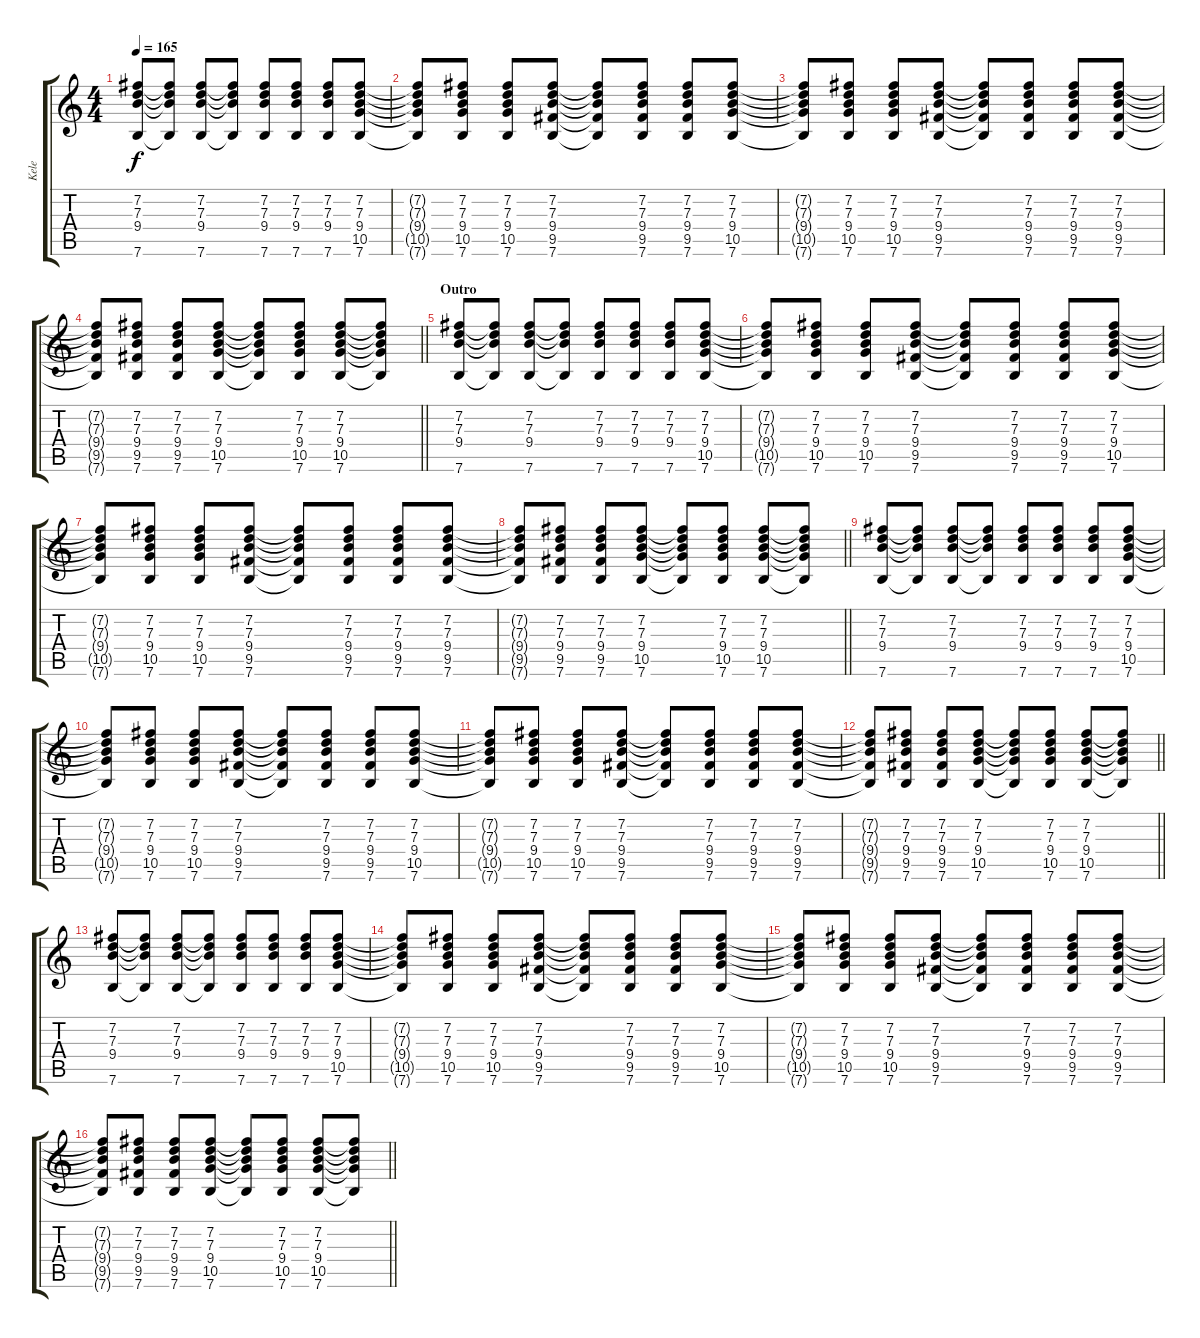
\track ("Kele" "Kele") {instrument acousticguitarnylon}
\staff {score tabs}
\tuning (E4 B3 G3 D3 A2 E2) {hide}
\ts (4 4)
\tempo 165
\clef g2
\ks c
(7.2 7.3 9.4 7.6).8{dy f} (7.2{t} 7.3{t} 9.4{t} 7.6{t}).8 (7.2 7.3 9.4 7.6).8 (7.2{t} 7.3{t} 9.4{t} 7.6{t}).8 (7.2 7.3 9.4 7.6).8 (7.2 7.3 9.4 7.6).8 (7.2 7.3 9.4 7.6).8 (7.2 7.3 9.4 10.5 7.6).8 |
(7.2{t} 7.3{t} 9.4{t} 10.5{t} 7.6{t}).8 (7.2 7.3 9.4 10.5 7.6).8 (7.2 7.3 9.4 10.5 7.6).8 (7.2 7.3 9.4 9.5 7.6).8 (7.2{t} 7.3{t} 9.4{t} 9.5{t} 7.6{t}).8 (7.2 7.3 9.4 9.5 7.6).8 (7.2 7.3 9.4 9.5 7.6).8 (7.2 7.3 9.4 10.5 7.6).8 |
(7.2{t} 7.3{t} 9.4{t} 10.5{t} 7.6{t}).8 (7.2 7.3 9.4 10.5 7.6).8 (7.2 7.3 9.4 10.5 7.6).8 (7.2 7.3 9.4 9.5 7.6).8 (7.2{t} 7.3{t} 9.4{t} 9.5{t} 7.6{t}).8 (7.2 7.3 9.4 9.5 7.6).8 (7.2 7.3 9.4 9.5 7.6).8 (7.2 7.3 9.4 9.5 7.6).8 |
\barLineRight lightlight
(7.2{t} 7.3{t} 9.4{t} 9.5{t} 7.6{t}).8 (7.2 7.3 9.4 9.5 7.6).8 (7.2 7.3 9.4 9.5 7.6).8 (7.2 7.3 9.4 10.5 7.6).8 (7.2{t} 7.3{t} 9.4{t} 10.5{t} 7.6{t}).8 (7.2 7.3 9.4 10.5 7.6).8 (7.2 7.3 9.4 10.5 7.6).8 (7.2{t} 7.3{t} 9.4{t} 10.5{t} 7.6{t}).8 |
\section ("" "Outro")
(7.2 7.3 9.4 7.6).8 (7.2{t} 7.3{t} 9.4{t} 7.6{t}).8 (7.2 7.3 9.4 7.6).8 (7.2{t} 7.3{t} 9.4{t} 7.6{t}).8 (7.2 7.3 9.4 7.6).8 (7.2 7.3 9.4 7.6).8 (7.2 7.3 9.4 7.6).8 (7.2 7.3 9.4 10.5 7.6).8 |
(7.2{t} 7.3{t} 9.4{t} 10.5{t} 7.6{t}).8 (7.2 7.3 9.4 10.5 7.6).8 (7.2 7.3 9.4 10.5 7.6).8 (7.2 7.3 9.4 9.5 7.6).8 (7.2{t} 7.3{t} 9.4{t} 9.5{t} 7.6{t}).8 (7.2 7.3 9.4 9.5 7.6).8 (7.2 7.3 9.4 9.5 7.6).8 (7.2 7.3 9.4 10.5 7.6).8 |
(7.2{t} 7.3{t} 9.4{t} 10.5{t} 7.6{t}).8 (7.2 7.3 9.4 10.5 7.6).8 (7.2 7.3 9.4 10.5 7.6).8 (7.2 7.3 9.4 9.5 7.6).8 (7.2{t} 7.3{t} 9.4{t} 9.5{t} 7.6{t}).8 (7.2 7.3 9.4 9.5 7.6).8 (7.2 7.3 9.4 9.5 7.6).8 (7.2 7.3 9.4 9.5 7.6).8 |
\barLineRight lightlight
(7.2{t} 7.3{t} 9.4{t} 9.5{t} 7.6{t}).8 (7.2 7.3 9.4 9.5 7.6).8 (7.2 7.3 9.4 9.5 7.6).8 (7.2 7.3 9.4 10.5 7.6).8 (7.2{t} 7.3{t} 9.4{t} 10.5{t} 7.6{t}).8 (7.2 7.3 9.4 10.5 7.6).8 (7.2 7.3 9.4 10.5 7.6).8 (7.2{t} 7.3{t} 9.4{t} 10.5{t} 7.6{t}).8 |
(7.2 7.3 9.4 7.6).8 (7.2{t} 7.3{t} 9.4{t} 7.6{t}).8 (7.2 7.3 9.4 7.6).8 (7.2{t} 7.3{t} 9.4{t} 7.6{t}).8 (7.2 7.3 9.4 7.6).8 (7.2 7.3 9.4 7.6).8 (7.2 7.3 9.4 7.6).8 (7.2 7.3 9.4 10.5 7.6).8 |
(7.2{t} 7.3{t} 9.4{t} 10.5{t} 7.6{t}).8 (7.2 7.3 9.4 10.5 7.6).8 (7.2 7.3 9.4 10.5 7.6).8 (7.2 7.3 9.4 9.5 7.6).8 (7.2{t} 7.3{t} 9.4{t} 9.5{t} 7.6{t}).8 (7.2 7.3 9.4 9.5 7.6).8 (7.2 7.3 9.4 9.5 7.6).8 (7.2 7.3 9.4 10.5 7.6).8 |
(7.2{t} 7.3{t} 9.4{t} 10.5{t} 7.6{t}).8 (7.2 7.3 9.4 10.5 7.6).8 (7.2 7.3 9.4 10.5 7.6).8 (7.2 7.3 9.4 9.5 7.6).8 (7.2{t} 7.3{t} 9.4{t} 9.5{t} 7.6{t}).8 (7.2 7.3 9.4 9.5 7.6).8 (7.2 7.3 9.4 9.5 7.6).8 (7.2 7.3 9.4 9.5 7.6).8 |
\barLineRight lightlight
(7.2{t} 7.3{t} 9.4{t} 9.5{t} 7.6{t}).8 (7.2 7.3 9.4 9.5 7.6).8 (7.2 7.3 9.4 9.5 7.6).8 (7.2 7.3 9.4 10.5 7.6).8 (7.2{t} 7.3{t} 9.4{t} 10.5{t} 7.6{t}).8 (7.2 7.3 9.4 10.5 7.6).8 (7.2 7.3 9.4 10.5 7.6).8 (7.2{t} 7.3{t} 9.4{t} 10.5{t} 7.6{t}).8 |
(7.2 7.3 9.4 7.6).8 (7.2{t} 7.3{t} 9.4{t} 7.6{t}).8 (7.2 7.3 9.4 7.6).8 (7.2{t} 7.3{t} 9.4{t} 7.6{t}).8 (7.2 7.3 9.4 7.6).8 (7.2 7.3 9.4 7.6).8 (7.2 7.3 9.4 7.6).8 (7.2 7.3 9.4 10.5 7.6).8 |
(7.2{t} 7.3{t} 9.4{t} 10.5{t} 7.6{t}).8 (7.2 7.3 9.4 10.5 7.6).8 (7.2 7.3 9.4 10.5 7.6).8 (7.2 7.3 9.4 9.5 7.6).8 (7.2{t} 7.3{t} 9.4{t} 9.5{t} 7.6{t}).8 (7.2 7.3 9.4 9.5 7.6).8 (7.2 7.3 9.4 9.5 7.6).8 (7.2 7.3 9.4 10.5 7.6).8 |
(7.2{t} 7.3{t} 9.4{t} 10.5{t} 7.6{t}).8 (7.2 7.3 9.4 10.5 7.6).8 (7.2 7.3 9.4 10.5 7.6).8 (7.2 7.3 9.4 9.5 7.6).8 (7.2{t} 7.3{t} 9.4{t} 9.5{t} 7.6{t}).8 (7.2 7.3 9.4 9.5 7.6).8 (7.2 7.3 9.4 9.5 7.6).8 (7.2 7.3 9.4 9.5 7.6).8 |
\barLineRight lightlight
(7.2{t} 7.3{t} 9.4{t} 9.5{t} 7.6{t}).8 (7.2 7.3 9.4 9.5 7.6).8 (7.2 7.3 9.4 9.5 7.6).8 (7.2 7.3 9.4 10.5 7.6).8 (7.2{t} 7.3{t} 9.4{t} 10.5{t} 7.6{t}).8 (7.2 7.3 9.4 10.5 7.6).8 (7.2 7.3 9.4 10.5 7.6).8 (7.2{t} 7.3{t} 9.4{t} 10.5{t} 7.6{t}).8
